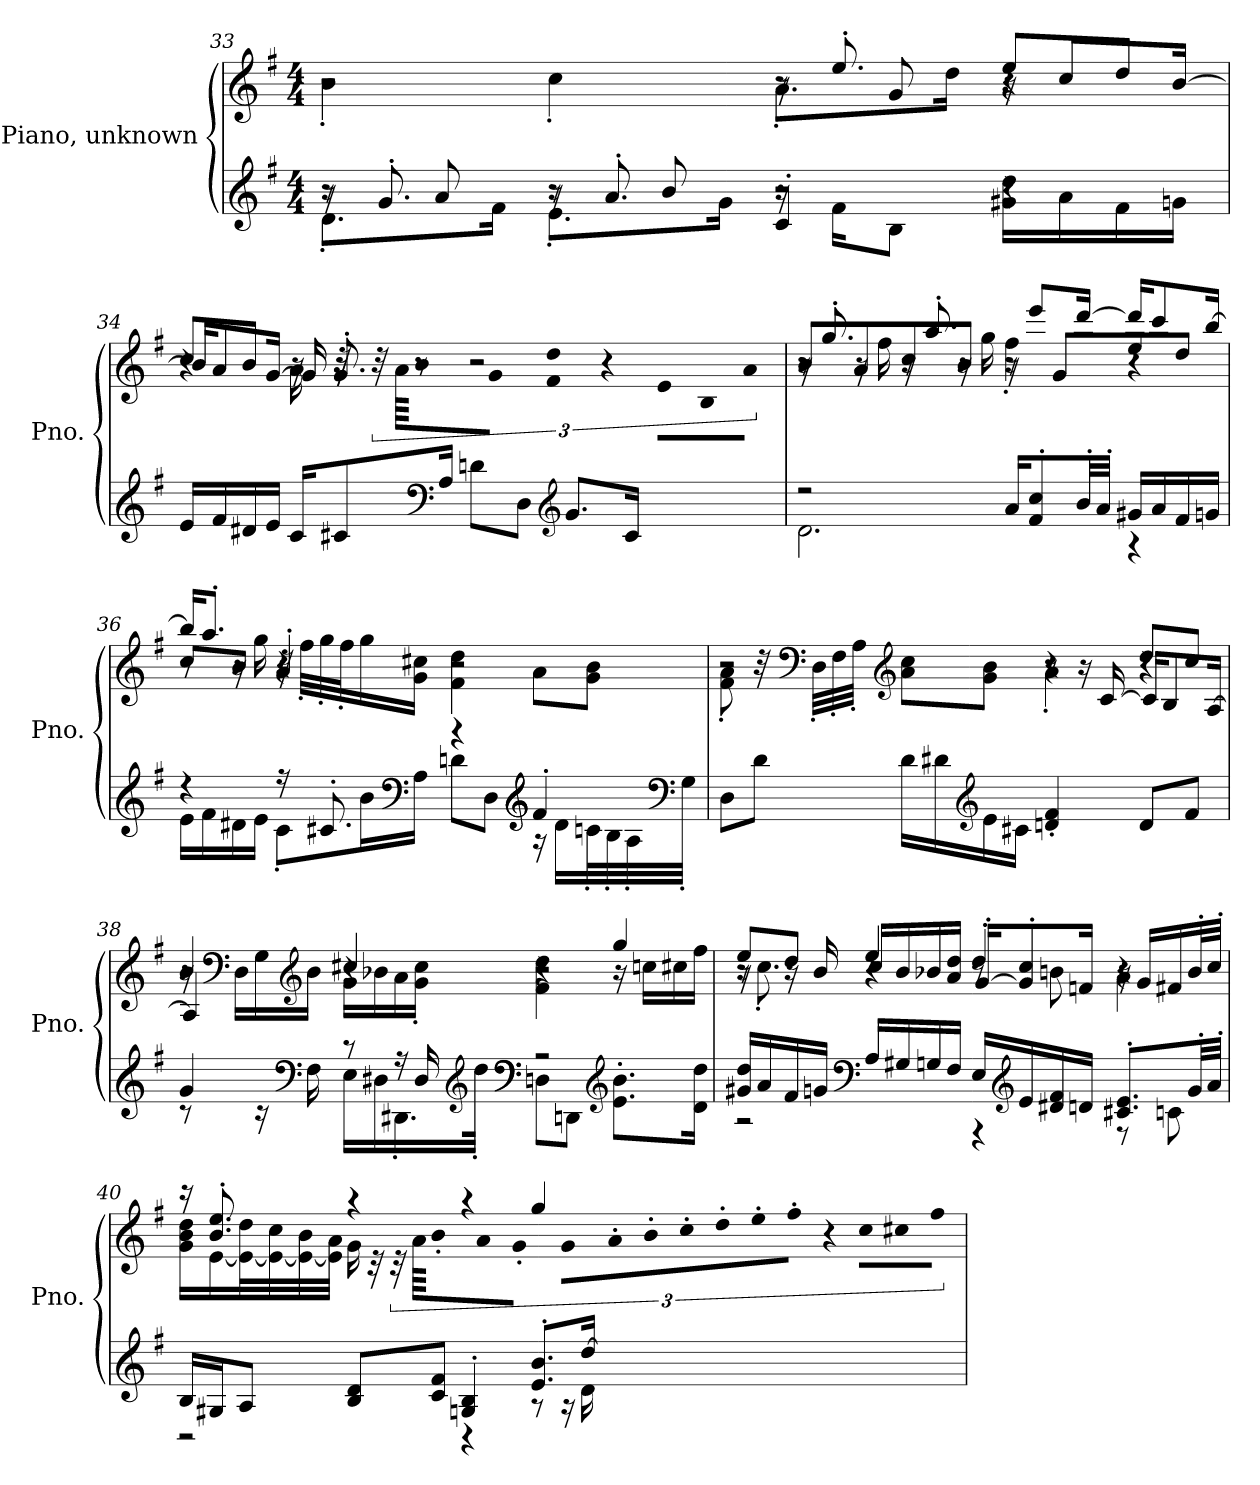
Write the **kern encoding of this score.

**kern	**kern
*part1	*part1
*staff2	*staff1
*I"Piano, unknown	*
*I'Pno.	*
!!LO:LB:g=z
*clefG2	*clefG2
*k[f#]	*k[f#]
*M4/4	*M4/4
=33	=33
*^	*^
*	*^	*	*^
16r	8.d'\L	8r	2r	4b'\	2r
8.g'/	.	.	.	.	.
.	.	8a/	.	.	.
.	16f#\Jk	.	.	.	.
8r	8.e'\L	16r	.	4cc'\	.
.	.	8.a'/	.	.	.
8b/	.	.	.	.	.
.	16g\Jk	.	.	.	.
2r	16r	4c'/	16r	8.a'\L	8r
.	16f#\KL	.	8.ee'/	.	.
.	8B\J	.	.	.	8g/
.	.	.	.	16dd\Jk	.
.	16g#X\ 16dd\LL	4r	8ee/L	4r	16r
.	16a\	.	.	.	8cc/L
.	16f#\	.	8dd/J	.	.
.	16gn\JJ	.	.	.	[16b/Jk
*v	*v	*v	*	*	*
=34	=34	=34	=34
16e/LL	8cc/L	4r	16b/KL]
16f#/	.	.	8a/
16d#X/	8b/J	.	.
16e/JJ	.	.	[16g/Jk
16c/KL	16r	16a\	16g/]
8c#X/	8.g'/	32r	16r
.	.	48r	.
.	.	96a\KKLL	.
.	.	16b\	8r
*clefF4	*	*	*
16A/Jk	.	16g\JJ	.
8dn\L	2r	4f#\ 4dd\	2r
8D\J	.	.	.
*clefG2	*	*	*
8.g/L	.	16r	.
.	.	16e\LL	.
.	.	16B\	.
16c#/Jk	.	16a\JJ	.
!!LO:PB:g=z	!!	!!
=35	=35	=35	=35
*^	*	*	*
2r	2.d\	16r	8r	8b/L
.	.	8.gg'/	.	.
.	.	.	16r	8a/
.	.	.	16ff#\	.
.	.	16r	8r	8cc/
.	.	8.aa'/	.	.
.	.	.	16r	8b/J
.	.	.	16gg\	.
16a/KL	.	16r	4ff#'\	8r
8f#/' 8cc/'	.	8eee/L	.	.
.	.	.	.	8g/L
32b'/LL	.	[16ddd/Jk	.	.
32a'/JJJ	.	.	.	.
16g#X/LL	4r	16ddd/KL]	4r	8ee/
16a/	.	8ccc/	.	.
16f#/	.	.	.	8dd/J
16gn/JJ	.	[16bb/Jk	.	.
!!LO:LB:g=z	!!	!!
=36	=36	=36	=36	=36
4r	16e\LL	16bb/KL]	8r	8cc/L
.	16f#\	8.aa'/J	.	.
.	16d#X\	.	16r	8b/J
.	16e\JJ	.	16gg\	.
16r	8c'\L	4r	32r	4a'/
.	.	.	32ff#'\LLL	.
8.c#X'/	.	.	32gg'\	.
.	.	.	32ff#'\J	.
.	16b\L	.	16gg\	.
*clefF4	*	*	*	*
.	16A\JJ	.	16g\ 16cc#X\JJ	.
4r	8dn\L	2r	4f#\ 4dd\	2r
.	8D\J	.	.	.
*clefG2	*	*	*	*
4f#'/	16r	.	8a\L	.
.	16d\LL	.	.	.
.	32cn'\L	.	8g\ 8b\J	.
.	32B'\	.	.	.
.	32A'\	.	.	.
*clefF4	*	*	*	*
.	32G'\JJJ	.	.	.
*v	*v	*	*	*
!!LO:LB:g=z	!!	!!
=37	=37	=37	=37
8D\L	2r	8f#\' 8a\'	2r
8d\J	.	32r	.
*	*clefF4	*	*
.	.	32D'\LLL	.
.	.	32F#'\	.
.	.	32A'\JJJ	.
*	*clefG2	*	*
16d\LL	.	8a\ 8cc\L	.
16d#X\	.	.	.
*clefG2	*	*	*
16e\	.	8g\ 8b\J	.
16c#X\JJ	.	.	.
4dn/' 4f#/'	4r	4a'\	8r
.	.	.	16r
.	.	.	[16c/
8d/L	8dd/L	4r	16c/KL]
.	.	.	8B/
8f#/J	8cc/J	.	.
.	.	.	[16A/Jk
!!LO:LB:g=z	!!	!!
=38	=38	=38	=38
*^	*	*	*
4g/	8r	4b/	16r	4A/]
*	*	*clefF4	*	*
.	.	.	16D\LL	.
.	16r	.	16G\	.
*clefF4	*	*clefG2	*	*
.	16F#\	.	16b\JJ	.
8r	16E\LL	4cc#X/	16g\LL	4r
.	16D#X\	.	16b-X\	.
16r	16.DD#X'\	.	16a\	.
16D#/	.	.	16g\' 16cc#\'JJ	.
*clefG2	*	*	*	*
.	32dd'\JJk	.	.	.
*clefF4	*	*	*	*
2r	8Dn\L	4r	4f#\ 4dd\	2r
.	8DDn\J	.	.	.
*clefG2	*	*	*	*
.	8.e\' 8.b\'L	4gg/	16r	.
.	.	.	16ccn\LL	.
.	.	.	16cc#X\	.
.	16d\ 16dd\Jk	.	16ff#\JJ	.
!!LO:LB:g=z	!!	!!
=39	=39	=39	=39	=39
16g#X/ 16dd/LL	2r	8ee/L	16r	8r
16a/	.	.	8.cc'\	.
16f#/	.	8dd/J	.	16r
16gn/JJ	.	.	.	16b/
*clefF4	*	*	*	*
16A/LL	.	4ee/	4r	16cc/LL
16G#X/	.	.	.	16b/
16Gn/	.	.	.	16b-X/
16F#/JJ	.	.	.	16a/ 16dd/JJ
16E/LL	4r	4dd'/	8r	[16g'/KL
*clefG2	*	*	*	*
16e/	.	.	.	8g/]' 8cc/'
16d#X/ 16f#/	.	.	8bn\	.
16dn/JJ	.	.	.	16fn/Jk
8.c#X/' 8.e/'L	8r	4r	4a\	16r
.	.	.	.	16g/LL
.	8cn\	.	.	16f#X/
32g'/LL	.	.	.	32b'/L
32a'/JJJ	.	.	.	32cc'/JJJ
*	*	*	*v	*v
!!LO:LB:g=z
=40	=40	=40	=40
16B/LL	2r	16r	16g\ 16b\ 16dd\LL
16G#X/J	.	8.b/' 8.ee/'	[16e\
8A/J	.	.	32e\_ 32dd\L
.	.	.	32e\_ 32cc\
.	.	.	32e\_ 32b\
.	.	.	32e\] 32a\JJJ
8B/ 8d/L	.	4r	16g\
.	.	.	32r
.	.	.	48r
.	.	.	96a\KLLL
8c/ 8f#/J	.	.	32b'\J
.	.	.	16a\
.	.	.	32g'\JJk
4Gn/' 4B/'	4r	4r	16g\LL
.	.	.	32a'\L
.	.	.	32b'\
.	.	.	32cc'\
.	.	.	32dd'\
.	.	.	32ee'\
.	.	.	32ff#'\JJJ
8.e/' 8.b/'L	8r	4gg/	16r
.	.	.	16cc\LL
.	16r	.	16cc#X\
[16dd/Jk	16d\	.	16ff#\JJ
*v	*v	*	*
*	*v	*v
=	=
*-	*-
